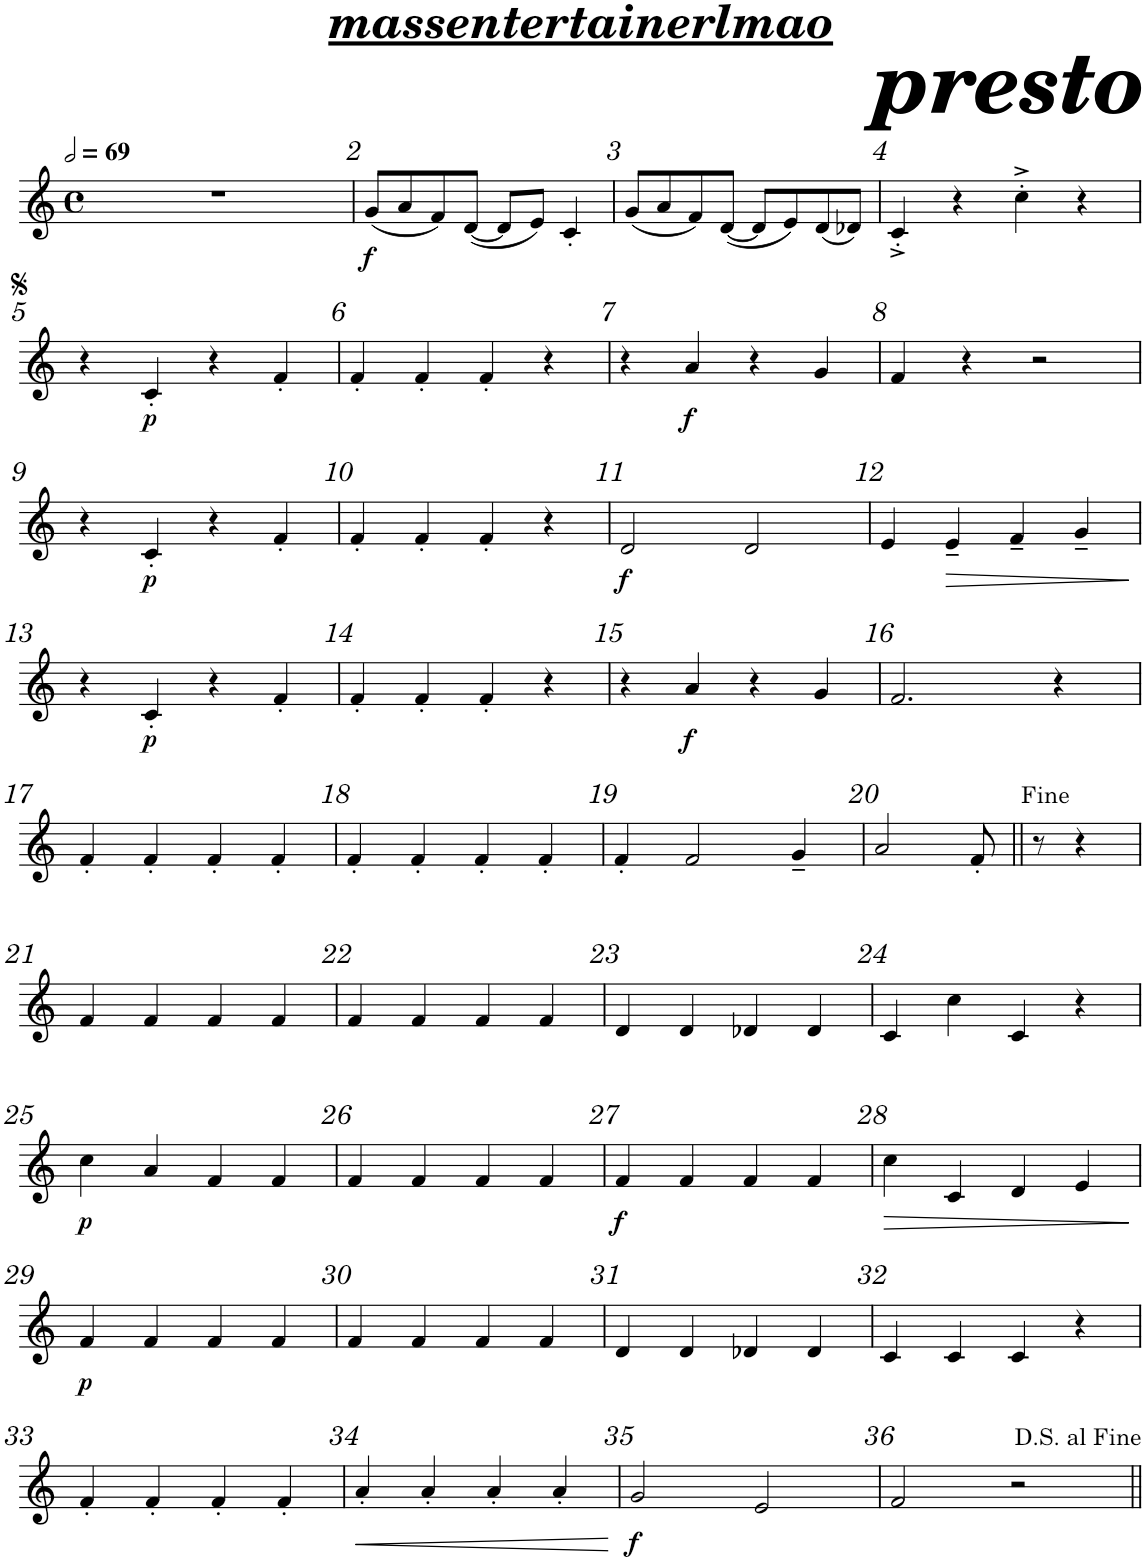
**kern	**dynam
*part1	*part1
*staff1	*staff1
*I"Clarinet	*
*I'Cl.	*
*clefG2	*
*Trd1c2	*
*k[]	*
*M4/4	*
*met(c)	*
*MM138	*
=1	=1
1r	.
=2	=2
!	!LO:DY:b
(8g/L	f
8a/	.
8f/)	.
([8d/J	.
8d/L]	.
8e/J)	.
4c'/	.
=3	=3
(8g/L	.
8a/	.
8f/)	.
([8d/J	.
8d/L]	.
8e/)	.
(8d/	.
8d-X/J)	.
=4	=4
4c'^/	.
4r	.
4cc'^\	.
4r	.
!!LO:LB:g=z
=5	=5
4r	.
!	!LO:DY:b
4c'/	p
4r	.
4f'/	.
=6	=6
4f'/	.
4f'/	.
4f'/	.
4r	.
=7	=7
4r	.
!	!LO:DY:b
4a/	f
4r	.
4g/	.
=8	=8
4f/	.
4r	.
2r	.
!!LO:LB:g=z
=9	=9
4r	.
!	!LO:DY:b
4c'/	p
4r	.
4f'/	.
=10	=10
4f'/	.
4f'/	.
4f'/	.
4r	.
=11	=11
!	!LO:DY:b
2d/	f
2d/	.
=12	=12
4e/	.
!	!LO:HP:b
4e~/	>
4f~/	.
4g~/	.
.	]
!!LO:LB:g=z
=13	=13
4r	.
!	!LO:DY:b
4c'/	p
4r	.
4f'/	.
=14	=14
4f'/	.
4f'/	.
4f'/	.
4r	.
=15	=15
4r	.
!	!LO:DY:b
4a/	f
4r	.
4g/	.
=16	=16
2.f/	.
4r	.
!!LO:LB:g=z
=17	=17
4f'/	.
4f'/	.
4f'/	.
4f'/	.
=18	=18
4f'/	.
4f'/	.
4f'/	.
4f'/	.
=19	=19
4f'/	.
2f/	.
4g~/	.
=20	=20
2a/	.
8f'/	.
8r	.
4r	.
!!LO:LB:g=z
=21	=21
4f/	.
4f/	.
4f/	.
4f/	.
=22	=22
4f/	.
4f/	.
4f/	.
4f/	.
=23	=23
4d/	.
4d/	.
4d-X/	.
4d-/	.
=24	=24
4c/	.
4cc\	.
4c/	.
4r	.
!!LO:LB:g=z
=25	=25
!	!LO:DY:b
4cc\	p
4a/	.
4f/	.
4f/	.
=26	=26
4f/	.
4f/	.
4f/	.
4f/	.
=27	=27
!	!LO:DY:b
4f/	f
4f/	.
4f/	.
4f/	.
=28	=28
!	!LO:HP:b
4cc\	>
4c/	.
4d/	.
4e/	.
.	]
!!LO:LB:g=z
=29	=29
!	!LO:DY:b
4f/	p
4f/	.
4f/	.
4f/	.
=30	=30
4f/	.
4f/	.
4f/	.
4f/	.
=31	=31
4d/	.
4d/	.
4d-X/	.
4d-/	.
=32	=32
4c/	.
4c/	.
4c/	.
4r	.
!!LO:LB:g=z
=33	=33
4f'/	.
4f'/	.
4f'/	.
4f'/	.
=34	=34
!	!LO:HP:b
4a'/	<
4a'/	.
4a'/	.
4a'/	.
.	[
=35	=35
!	!LO:DY:b
2g/	f
2e/	.
=36	=36
2f/	.
2r	.
=||	=||
*-	*-
